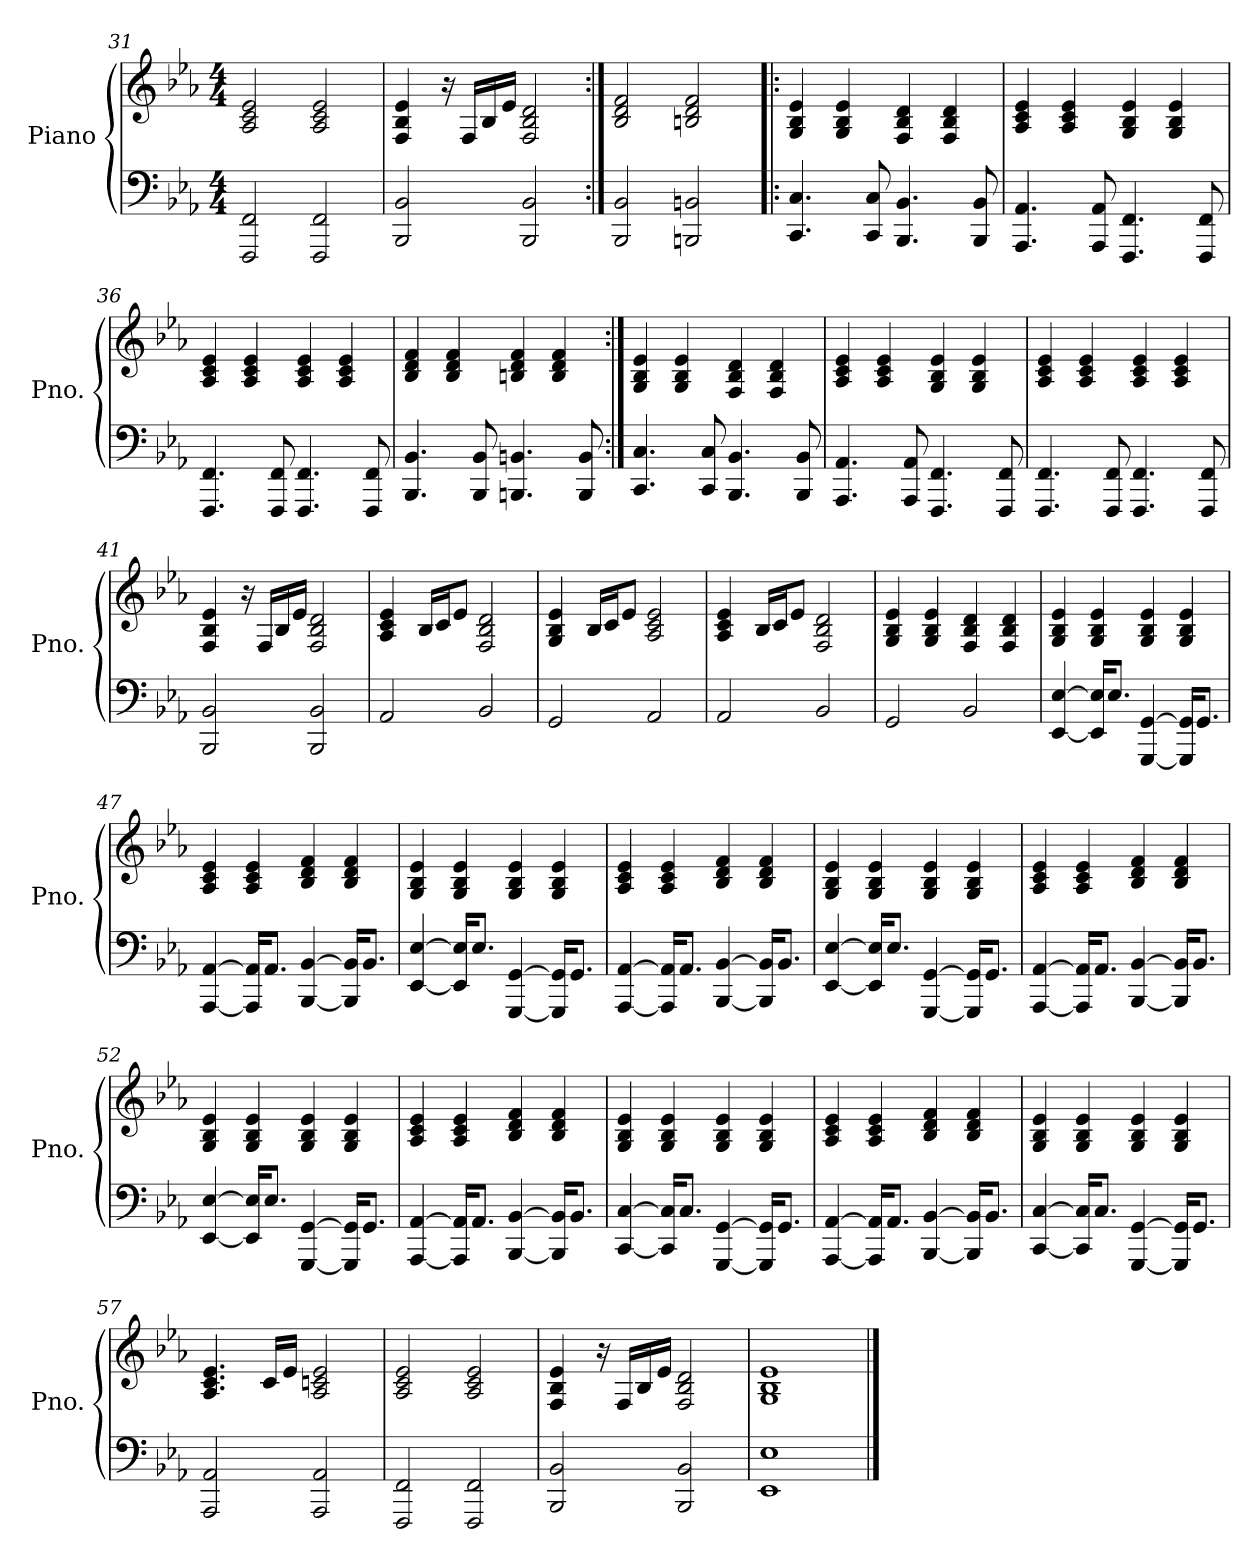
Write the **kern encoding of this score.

**kern	**kern
*part1	*part1
*staff2	*staff1
*I"Piano	*
*I'Pno.	*
*clefF4	*clefG2
*k[b-e-a-]	*k[b-e-a-]
*M4/4	*M4/4
=31	=31
2FFF/ 2FF/	2A-/ 2c/ 2e-/
2FFF/ 2FF/	2A-/ 2c/ 2e-/
=32	=32
2BBB-/ 2BB-/	4F/ 4B-/ 4e-/
.	16r
.	16F/LL
.	16B-/
.	16e-/JJ
2BBB-/ 2BB-/	2F/ 2B-/ 2d/
=33:|!	=33:|!
2BBB-/ 2BB-/	2B-/ 2d/ 2f/
2BBBn/ 2BBn/	2Bn/ 2d/ 2f/
=34!|:	=34!|:
4.CC/ 4.C/	4G/ 4B-/ 4e-/
.	4G/ 4B-/ 4e-/
8CC/ 8C/	.
4.BBB-/ 4.BB-/	4F/ 4B-/ 4d/
.	4F/ 4B-/ 4d/
8BBB-/ 8BB-/	.
!!LO:LB:g=z
=35	=35
4.AAA-/ 4.AA-/	4A-/ 4c/ 4e-/
.	4A-/ 4c/ 4e-/
8AAA-/ 8AA-/	.
4.FFF/ 4.FF/	4G/ 4B-/ 4e-/
.	4G/ 4B-/ 4e-/
8FFF/ 8FF/	.
=36	=36
4.FFF/ 4.FF/	4A-/ 4c/ 4e-/
.	4A-/ 4c/ 4e-/
8FFF/ 8FF/	.
4.FFF/ 4.FF/	4A-/ 4c/ 4e-/
.	4A-/ 4c/ 4e-/
8FFF/ 8FF/	.
=37	=37
4.BBB-/ 4.BB-/	4B-/ 4d/ 4f/
.	4B-/ 4d/ 4f/
8BBB-/ 8BB-/	.
4.BBBn/ 4.BBn/	4Bn/ 4d/ 4f/
.	4B/ 4d/ 4f/
8BBB/ 8BB/	.
=38:|!	=38:|!
4.CC/ 4.C/	4G/ 4B-/ 4e-/
.	4G/ 4B-/ 4e-/
8CC/ 8C/	.
4.BBB-/ 4.BB-/	4F/ 4B-/ 4d/
.	4F/ 4B-/ 4d/
8BBB-/ 8BB-/	.
=39	=39
4.AAA-/ 4.AA-/	4A-/ 4c/ 4e-/
.	4A-/ 4c/ 4e-/
8AAA-/ 8AA-/	.
4.FFF/ 4.FF/	4G/ 4B-/ 4e-/
.	4G/ 4B-/ 4e-/
8FFF/ 8FF/	.
!!LO:LB:g=z
=40	=40
4.FFF/ 4.FF/	4A-/ 4c/ 4e-/
.	4A-/ 4c/ 4e-/
8FFF/ 8FF/	.
4.FFF/ 4.FF/	4A-/ 4c/ 4e-/
.	4A-/ 4c/ 4e-/
8FFF/ 8FF/	.
=41	=41
2BBB-/ 2BB-/	4F/ 4B-/ 4e-/
.	16r
.	16F/LL
.	16B-/
.	16e-/JJ
2BBB-/ 2BB-/	2F/ 2B-/ 2d/
=42	=42
2AA-/	4A-/ 4c/ 4e-/
.	16B-/LL
.	16c/J
.	8e-/J
2BB-/	2F/ 2B-/ 2d/
=43	=43
2GG/	4G/ 4B-/ 4e-/
.	16B-/LL
.	16c/J
.	8e-/J
2AA-/	2A-/ 2c/ 2e-/
=44	=44
2AA-/	4A-/ 4c/ 4e-/
.	16B-/LL
.	16c/J
.	8e-/J
2BB-/	2F/ 2B-/ 2d/
=45	=45
2GG/	4G/ 4B-/ 4e-/
.	4G/ 4B-/ 4e-/
2BB-/	4F/ 4B-/ 4d/
.	4F/ 4B-/ 4d/
!!LO:LB:g=z
=46	=46
[4EE-/ [4E-/	4G/ 4B-/ 4e-/
16EE-/] 16E-/]KL	4G/ 4B-/ 4e-/
8.E-/J	.
[4GGG/ [4GG/	4G/ 4B-/ 4e-/
16GGG/] 16GG/]KL	4G/ 4B-/ 4e-/
8.GG/J	.
=47	=47
[4AAA-/ [4AA-/	4A-/ 4c/ 4e-/
16AAA-/] 16AA-/]KL	4A-/ 4c/ 4e-/
8.AA-/J	.
[4BBB-/ [4BB-/	4B-/ 4d/ 4f/
16BBB-/] 16BB-/]KL	4B-/ 4d/ 4f/
8.BB-/J	.
=48	=48
[4EE-/ [4E-/	4G/ 4B-/ 4e-/
16EE-/] 16E-/]KL	4G/ 4B-/ 4e-/
8.E-/J	.
[4GGG/ [4GG/	4G/ 4B-/ 4e-/
16GGG/] 16GG/]KL	4G/ 4B-/ 4e-/
8.GG/J	.
=49	=49
[4AAA-/ [4AA-/	4A-/ 4c/ 4e-/
16AAA-/] 16AA-/]KL	4A-/ 4c/ 4e-/
8.AA-/J	.
[4BBB-/ [4BB-/	4B-/ 4d/ 4f/
16BBB-/] 16BB-/]KL	4B-/ 4d/ 4f/
8.BB-/J	.
!!LO:LB:g=z
=50	=50
[4EE-/ [4E-/	4G/ 4B-/ 4e-/
16EE-/] 16E-/]KL	4G/ 4B-/ 4e-/
8.E-/J	.
[4GGG/ [4GG/	4G/ 4B-/ 4e-/
16GGG/] 16GG/]KL	4G/ 4B-/ 4e-/
8.GG/J	.
=51	=51
[4AAA-/ [4AA-/	4A-/ 4c/ 4e-/
16AAA-/] 16AA-/]KL	4A-/ 4c/ 4e-/
8.AA-/J	.
[4BBB-/ [4BB-/	4B-/ 4d/ 4f/
16BBB-/] 16BB-/]KL	4B-/ 4d/ 4f/
8.BB-/J	.
=52	=52
[4EE-/ [4E-/	4G/ 4B-/ 4e-/
16EE-/] 16E-/]KL	4G/ 4B-/ 4e-/
8.E-/J	.
[4GGG/ [4GG/	4G/ 4B-/ 4e-/
16GGG/] 16GG/]KL	4G/ 4B-/ 4e-/
8.GG/J	.
=53	=53
[4AAA-/ [4AA-/	4A-/ 4c/ 4e-/
16AAA-/] 16AA-/]KL	4A-/ 4c/ 4e-/
8.AA-/J	.
[4BBB-/ [4BB-/	4B-/ 4d/ 4f/
16BBB-/] 16BB-/]KL	4B-/ 4d/ 4f/
8.BB-/J	.
!!LO:LB:g=z
=54	=54
[4CC/ [4C/	4G/ 4B-/ 4e-/
16CC/] 16C/]KL	4G/ 4B-/ 4e-/
8.C/J	.
[4GGG/ [4GG/	4G/ 4B-/ 4e-/
16GGG/] 16GG/]KL	4G/ 4B-/ 4e-/
8.GG/J	.
=55	=55
[4AAA-/ [4AA-/	4A-/ 4c/ 4e-/
16AAA-/] 16AA-/]KL	4A-/ 4c/ 4e-/
8.AA-/J	.
[4BBB-/ [4BB-/	4B-/ 4d/ 4f/
16BBB-/] 16BB-/]KL	4B-/ 4d/ 4f/
8.BB-/J	.
=56	=56
[4CC/ [4C/	4G/ 4B-/ 4e-/
16CC/] 16C/]KL	4G/ 4B-/ 4e-/
8.C/J	.
[4GGG/ [4GG/	4G/ 4B-/ 4e-/
16GGG/] 16GG/]KL	4G/ 4B-/ 4e-/
8.GG/J	.
=57	=57
2AAA-/ 2AA-/	4.A-/ 4.c/ 4.e-/
.	16c/LL
.	16e-/JJ
2AAA-/ 2AA-/	2A-/ 2cn/ 2e-/
=58	=58
2FFF/ 2FF/	2A-/ 2c/ 2e-/
2FFF/ 2FF/	2A-/ 2c/ 2e-/
!!LO:PB:g=z
=59	=59
2BBB-/ 2BB-/	4F/ 4B-/ 4e-/
.	16r
.	16F/LL
.	16B-/
.	16e-/JJ
2BBB-/ 2BB-/	2F/ 2B-/ 2d/
=60	=60
1EE- 1E-	1G 1B- 1e-
==	==
*-	*-
